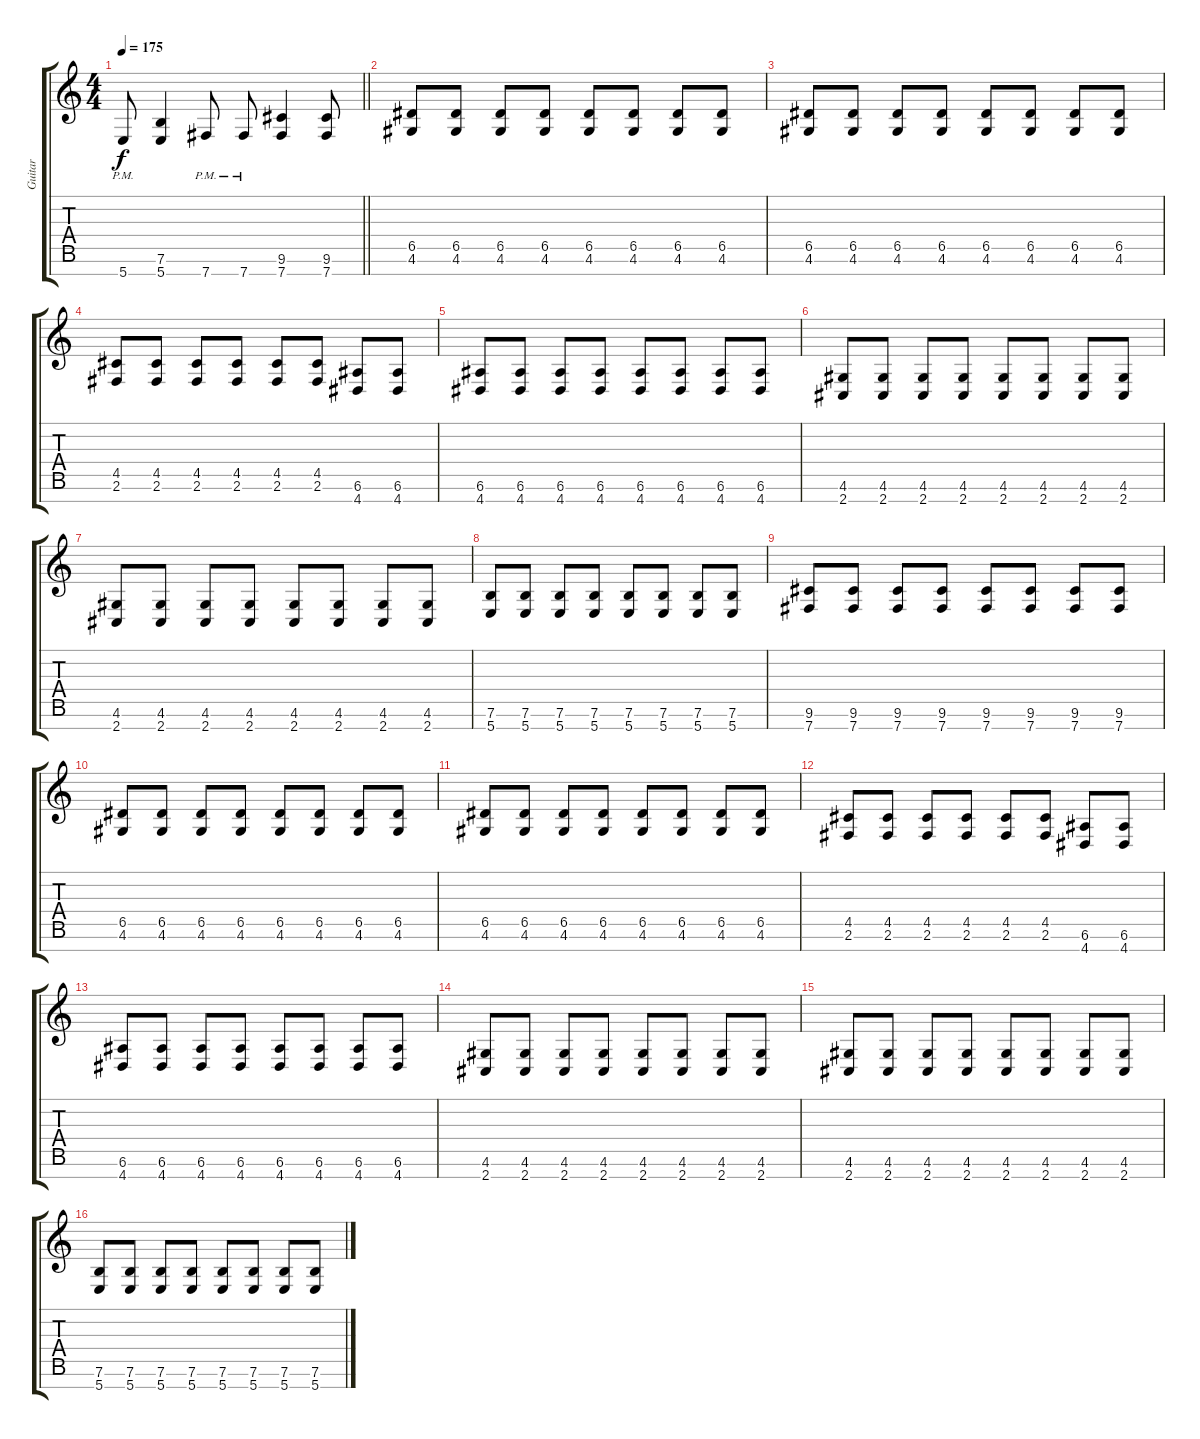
\track ("Guitar" "Guitar") {instrument distortionguitar}
\staff {score tabs}
\tuning (E4 B3 G3 D3 A2 E2 B1) {hide}
\ts (4 4)
\tempo 175
\clef g2
\barLineRight lightlight
\ks c
5.7{pm}.8{dy f} (7.6 5.7).4 7.7{pm}.8 7.7{pm}.8 (9.6 7.7).4 (9.6 7.7).8 |
\section ("" "")
(6.5 4.6).8 (6.5 4.6).8 (6.5 4.6).8 (6.5 4.6).8 (6.5 4.6).8 (6.5 4.6).8 (6.5 4.6).8 (6.5 4.6).8 |
\section ("" "")
(6.5 4.6).8 (6.5 4.6).8 (6.5 4.6).8 (6.5 4.6).8 (6.5 4.6).8 (6.5 4.6).8 (6.5 4.6).8 (6.5 4.6).8 |
(4.5 2.6).8 (4.5 2.6).8 (4.5 2.6).8 (4.5 2.6).8 (4.5 2.6).8 (4.5 2.6).8 (6.6 4.7).8 (6.6 4.7).8 |
(6.6 4.7).8 (6.6 4.7).8 (6.6 4.7).8 (6.6 4.7).8 (6.6 4.7).8 (6.6 4.7).8 (6.6 4.7).8 (6.6 4.7).8 |
(4.6 2.7).8 (4.6 2.7).8 (4.6 2.7).8 (4.6 2.7).8 (4.6 2.7).8 (4.6 2.7).8 (4.6 2.7).8 (4.6 2.7).8 |
(4.6 2.7).8 (4.6 2.7).8 (4.6 2.7).8 (4.6 2.7).8 (4.6 2.7).8 (4.6 2.7).8 (4.6 2.7).8 (4.6 2.7).8 |
(7.6 5.7).8 (7.6 5.7).8 (7.6 5.7).8 (7.6 5.7).8 (7.6 5.7).8 (7.6 5.7).8 (7.6 5.7).8 (7.6 5.7).8 |
(9.6 7.7).8 (9.6 7.7).8 (9.6 7.7).8 (9.6 7.7).8 (9.6 7.7).8 (9.6 7.7).8 (9.6 7.7).8 (9.6 7.7).8 |
(6.5 4.6).8 (6.5 4.6).8 (6.5 4.6).8 (6.5 4.6).8 (6.5 4.6).8 (6.5 4.6).8 (6.5 4.6).8 (6.5 4.6).8 |
(6.5 4.6).8 (6.5 4.6).8 (6.5 4.6).8 (6.5 4.6).8 (6.5 4.6).8 (6.5 4.6).8 (6.5 4.6).8 (6.5 4.6).8 |
(4.5 2.6).8 (4.5 2.6).8 (4.5 2.6).8 (4.5 2.6).8 (4.5 2.6).8 (4.5 2.6).8 (6.6 4.7).8 (6.6 4.7).8 |
(6.6 4.7).8 (6.6 4.7).8 (6.6 4.7).8 (6.6 4.7).8 (6.6 4.7).8 (6.6 4.7).8 (6.6 4.7).8 (6.6 4.7).8 |
(4.6 2.7).8 (4.6 2.7).8 (4.6 2.7).8 (4.6 2.7).8 (4.6 2.7).8 (4.6 2.7).8 (4.6 2.7).8 (4.6 2.7).8 |
(4.6 2.7).8 (4.6 2.7).8 (4.6 2.7).8 (4.6 2.7).8 (4.6 2.7).8 (4.6 2.7).8 (4.6 2.7).8 (4.6 2.7).8 |
(7.6 5.7).8 (7.6 5.7).8 (7.6 5.7).8 (7.6 5.7).8 (7.6 5.7).8 (7.6 5.7).8 (7.6 5.7).8 (7.6 5.7).8
